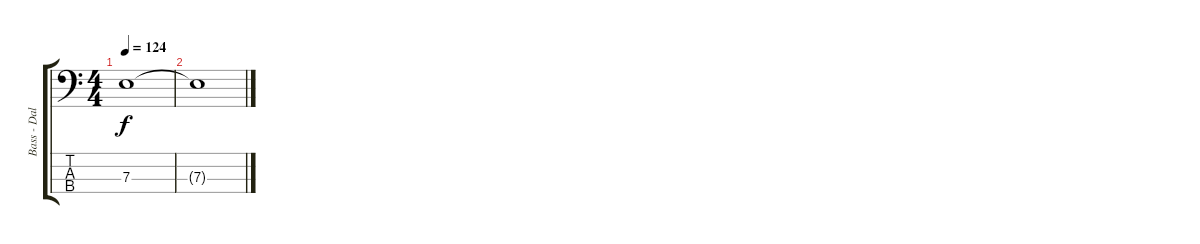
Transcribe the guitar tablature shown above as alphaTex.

\track ("Bass - Dale Stewart" "Bass - Dal") {instrument electricbassfinger}
\staff {score tabs}
\tuning (G2 D2 A1 E1) {hide}
\ts (4 4)
\tempo 124
\clef f4
\ks c
7.3.1{dy f} |
7.3{t}.1
